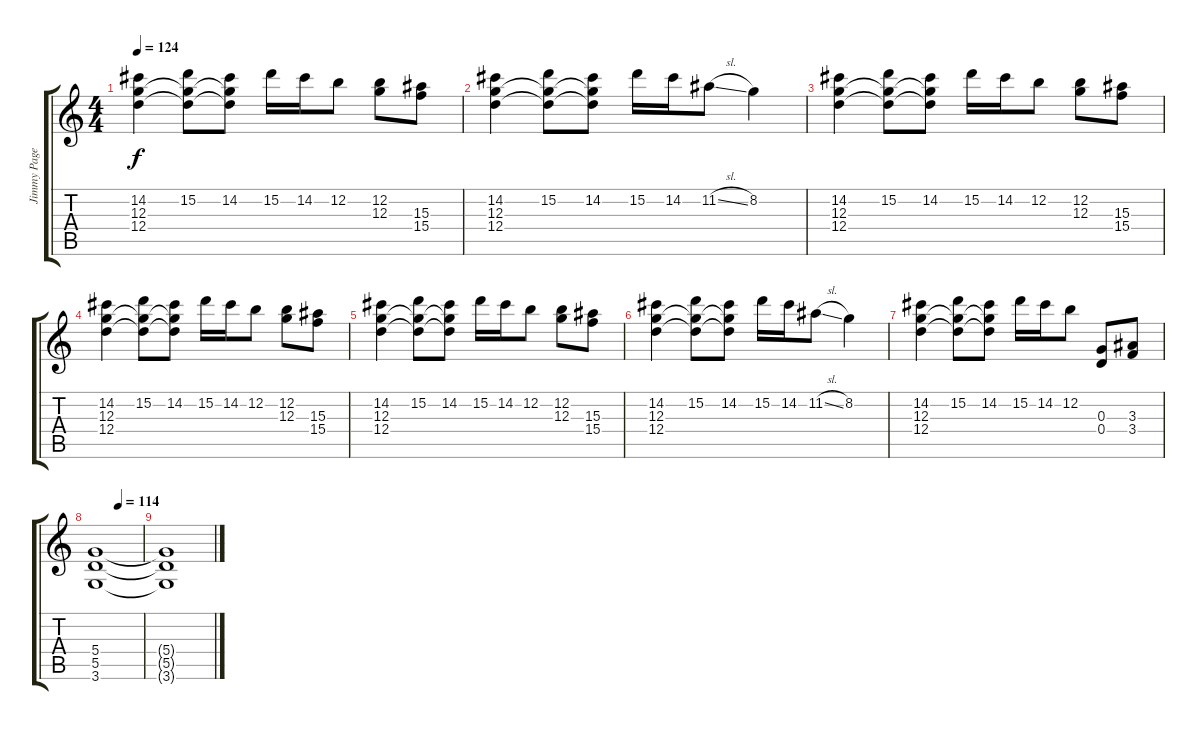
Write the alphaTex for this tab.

\track ("Jimmy Page" "Jimmy Page") {instrument distortionguitar}
\staff {score tabs}
\tuning (E4 B3 G3 D3 A2 E2) {hide}
\ts (4 4)
\tempo 124
\clef g2
\ks c
(14.2 12.3 12.4).4{dy f} (15.2 12.3{t} 12.4{t}).8 (14.2 12.3{t} 12.4{t}).8 15.2.16 14.2.16 12.2.8 (12.2 12.3).8 (15.3 15.4).8 |
(14.2 12.3 12.4).4 (15.2 12.3{t} 12.4{t}).8 (14.2 12.3{t} 12.4{t}).8 15.2.16 14.2.16 11.2{sl}.8 8.2.4 |
(14.2 12.3 12.4).4 (15.2 12.3{t} 12.4{t}).8 (14.2 12.3{t} 12.4{t}).8 15.2.16 14.2.16 12.2.8 (12.2 12.3).8 (15.3 15.4).8 |
(14.2 12.3 12.4).4 (15.2 12.3{t} 12.4{t}).8 (14.2 12.3{t} 12.4{t}).8 15.2.16 14.2.16 12.2.8 (12.2 12.3).8 (15.3 15.4).8 |
(14.2 12.3 12.4).4 (15.2 12.3{t} 12.4{t}).8 (14.2 12.3{t} 12.4{t}).8 15.2.16 14.2.16 12.2.8 (12.2 12.3).8 (15.3 15.4).8 |
(14.2 12.3 12.4).4 (15.2 12.3{t} 12.4{t}).8 (14.2 12.3{t} 12.4{t}).8 15.2.16 14.2.16 11.2{sl}.8 8.2.4 |
(14.2 12.3 12.4).4 (15.2 12.3{t} 12.4{t}).8 (14.2 12.3{t} 12.4{t}).8 15.2.16 14.2.16 12.2.8 (0.3 0.4).8 (3.3 3.4).8 |
\tempo (114 0.5)
(5.4 5.5 3.6).1 |
(5.4{t} 5.5{t} 3.6{t}).1
